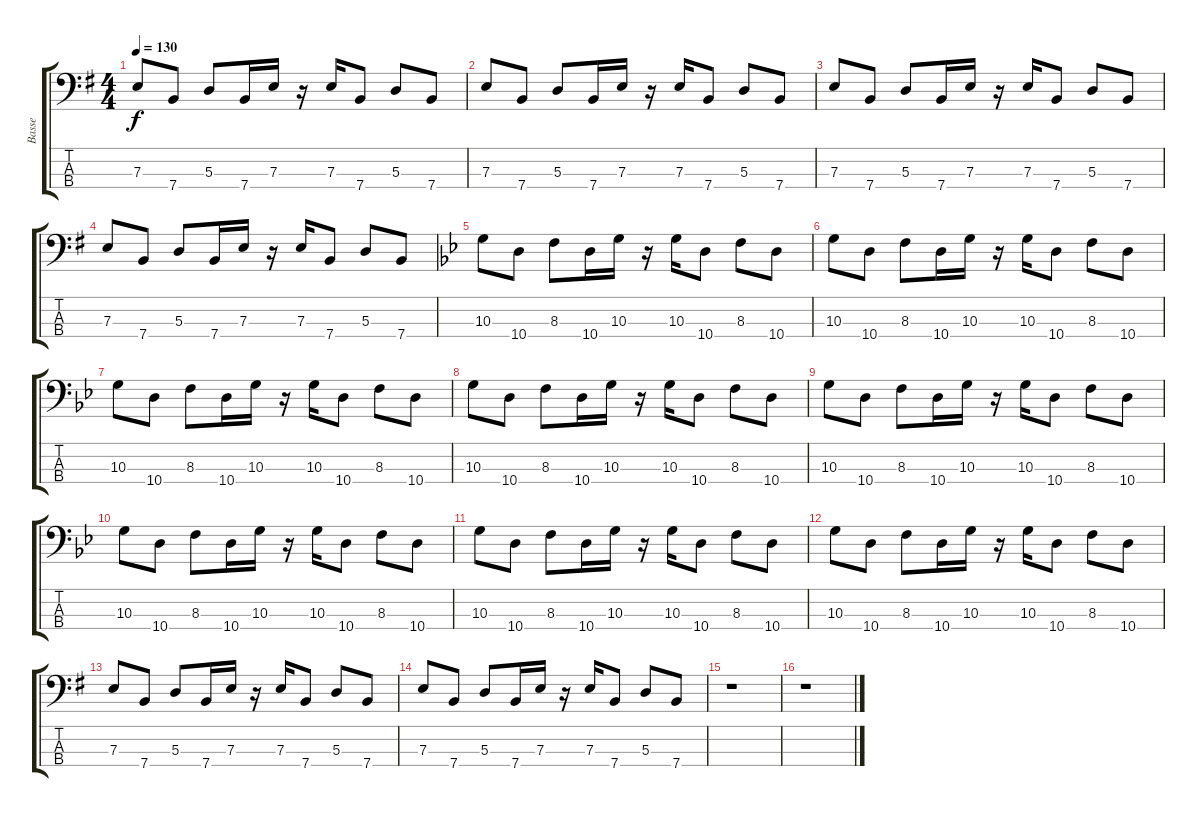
\track ("Basse" "Basse") {instrument electricbasspick}
\staff {score tabs}
\tuning (G2 D2 A1 E1) {hide}
\ts (4 4)
\tempo 130
\clef f4
\ks g
7.3.8{dy f} 7.4.8 5.3.8 7.4.16 7.3.16 r.16 7.3.16 7.4.8 5.3.8 7.4.8 |
7.3.8 7.4.8 5.3.8 7.4.16 7.3.16 r.16 7.3.16 7.4.8 5.3.8 7.4.8 |
7.3.8 7.4.8 5.3.8 7.4.16 7.3.16 r.16 7.3.16 7.4.8 5.3.8 7.4.8 |
7.3.8 7.4.8 5.3.8 7.4.16 7.3.16 r.16 7.3.16 7.4.8 5.3.8 7.4.8 |
\ks bb
10.3.8 10.4.8 8.3.8 10.4.16 10.3.16 r.16 10.3.16 10.4.8 8.3.8 10.4.8 |
10.3.8 10.4.8 8.3.8 10.4.16 10.3.16 r.16 10.3.16 10.4.8 8.3.8 10.4.8 |
10.3.8 10.4.8 8.3.8 10.4.16 10.3.16 r.16 10.3.16 10.4.8 8.3.8 10.4.8 |
10.3.8 10.4.8 8.3.8 10.4.16 10.3.16 r.16 10.3.16 10.4.8 8.3.8 10.4.8 |
10.3.8 10.4.8 8.3.8 10.4.16 10.3.16 r.16 10.3.16 10.4.8 8.3.8 10.4.8 |
10.3.8 10.4.8 8.3.8 10.4.16 10.3.16 r.16 10.3.16 10.4.8 8.3.8 10.4.8 |
10.3.8 10.4.8 8.3.8 10.4.16 10.3.16 r.16 10.3.16 10.4.8 8.3.8 10.4.8 |
10.3.8 10.4.8 8.3.8 10.4.16 10.3.16 r.16 10.3.16 10.4.8 8.3.8 10.4.8 |
\ks g
7.3.8 7.4.8 5.3.8 7.4.16 7.3.16 r.16 7.3.16 7.4.8 5.3.8 7.4.8 |
7.3.8 7.4.8 5.3.8 7.4.16 7.3.16 r.16 7.3.16 7.4.8 5.3.8 7.4.8 |
r.1 |
r.1
